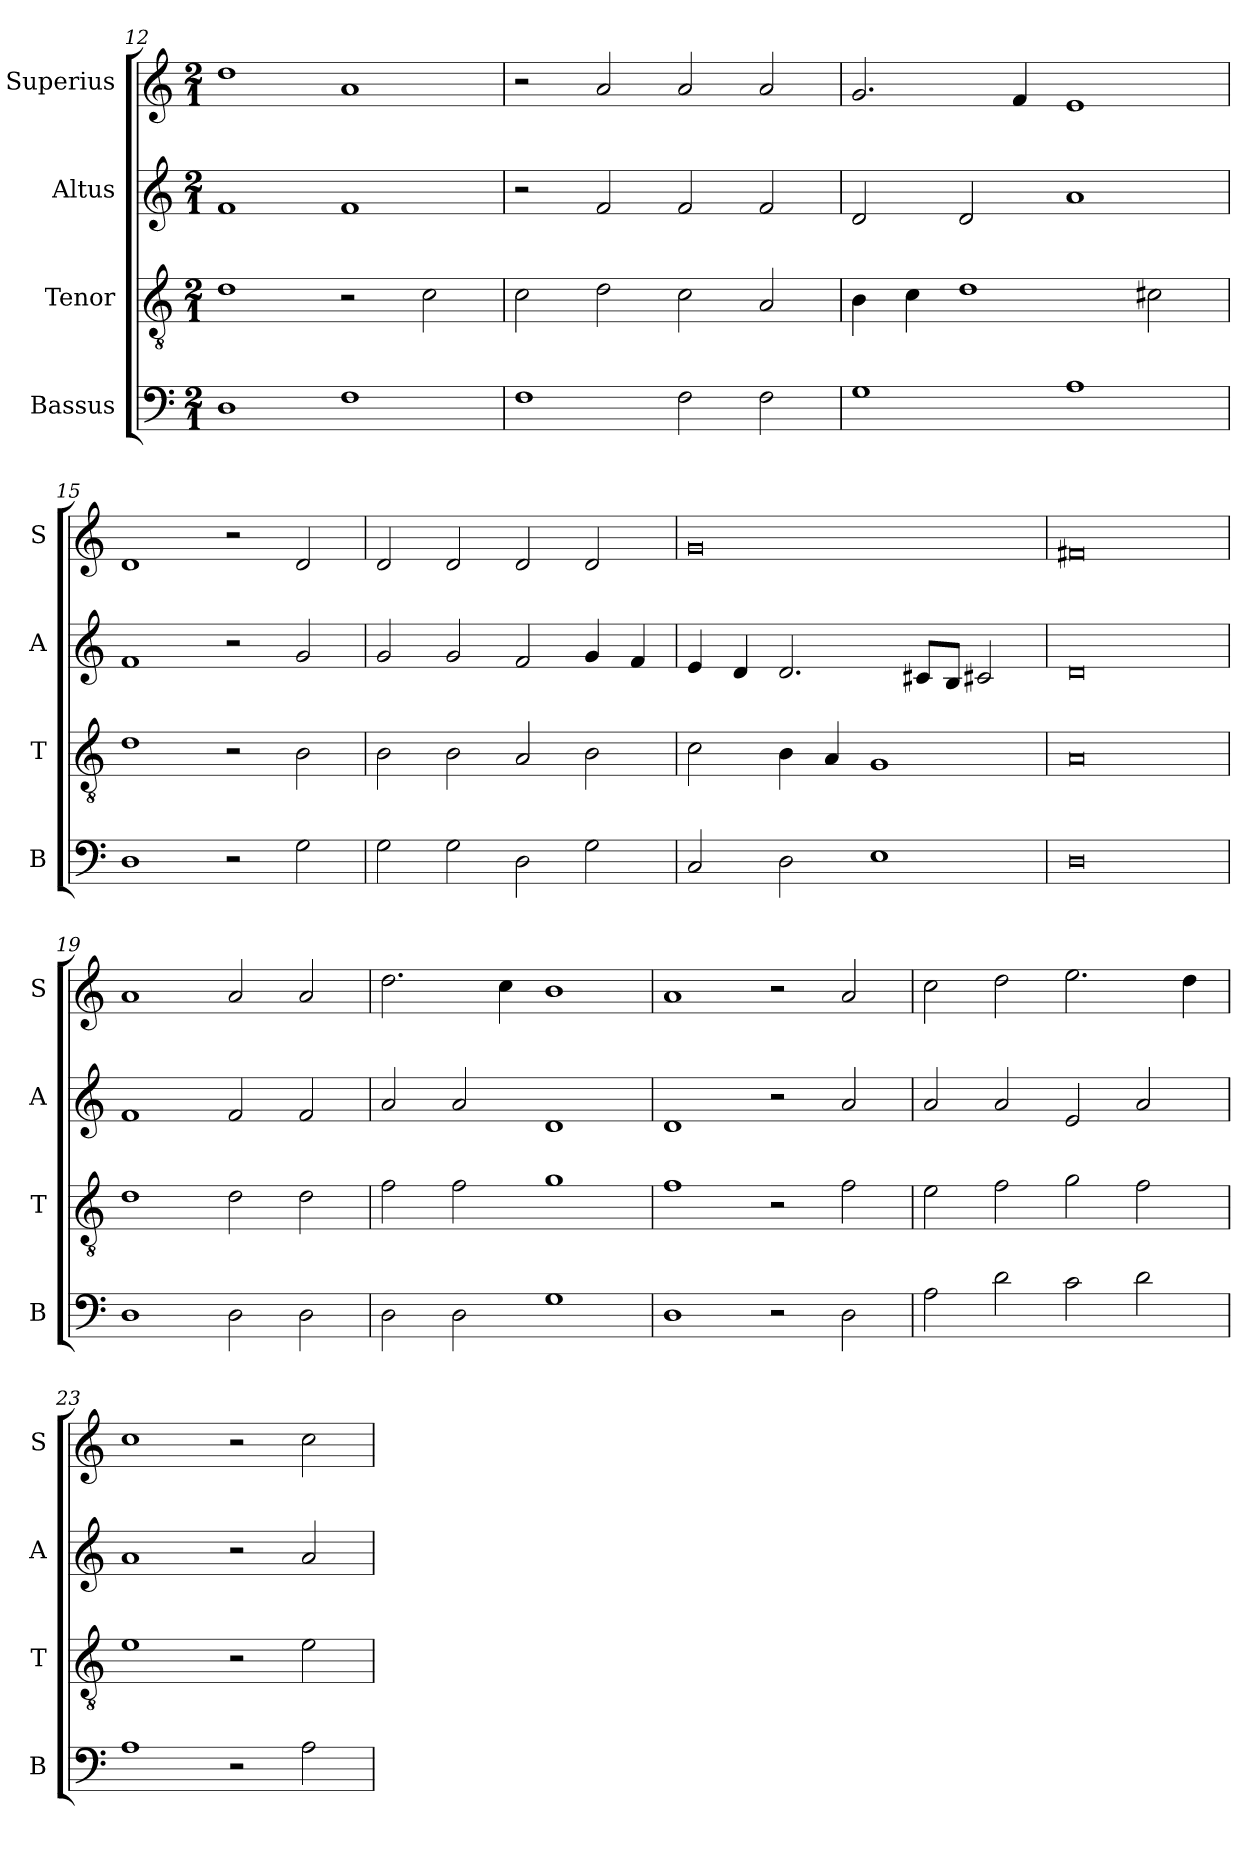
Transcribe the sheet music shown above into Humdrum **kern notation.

**kern	**kern	**kern	**kern
*part4	*part3	*part2	*part1
*staff4	*staff3	*staff2	*staff1
*I"Bassus	*I"Tenor	*I"Altus	*I"Superius
*I'B	*I'T	*I'A	*I'S
*clefF4	*clefGv2	*clefG2	*clefG2
*k[]	*k[]	*k[]	*k[]
*C:	*C:	*C:	*C:
*M2/1	*M2/1	*M2/1	*M2/1
=12	=12	=12	=12
1D	1d	1f	1dd
1F	2r	1f	1a
.	2c	.	.
=13	=13	=13	=13
1F	2c	2r	2r
.	2d	2f	2a
2F	2c	2f	2a
2F	2A	2f	2a
=14	=14	=14	=14
1G	4B	2d	2.g
.	4c	.	.
.	1d	2d	.
.	.	.	4f
1A	.	1a	1e
.	2c#X	.	.
=15	=15	=15	=15
1D	1d	1f	1d
2r	2r	2r	2r
2G	2B	2g	2d
=16	=16	=16	=16
2G	2B	2g	2d
2G	2B	2g	2d
2D	2A	2f	2d
2G	2B	4g	2d
.	.	4f	.
=17	=17	=17	=17
2C	2c	4e	0g
.	.	4d	.
2D	4B	2.d	.
.	4A	.	.
1E	1G	.	.
.	.	8c#XL	.
.	.	8BJ	.
.	.	2c#X	.
=18	=18	=18	=18
0D	0A	0d	0f#X
=19	=19	=19	=19
1D	1d	1f	1a
2D	2d	2f	2a
2D	2d	2f	2a
=20	=20	=20	=20
2D	2f	2a	2.dd
2D	2f	2a	.
.	.	.	4cc
1G	1g	1d	1b
=21	=21	=21	=21
1D	1f	1d	1a
2r	2r	2r	2r
2D	2f	2a	2a
=22	=22	=22	=22
2A	2e	2a	2cc
2d	2f	2a	2dd
2c	2g	2e	2.ee
2d	2f	2a	.
.	.	.	4dd
=23	=23	=23	=23
1A	1e	1a	1cc
2r	2r	2r	2r
2A	2e	2a	2cc
=	=	=	=
*-	*-	*-	*-
